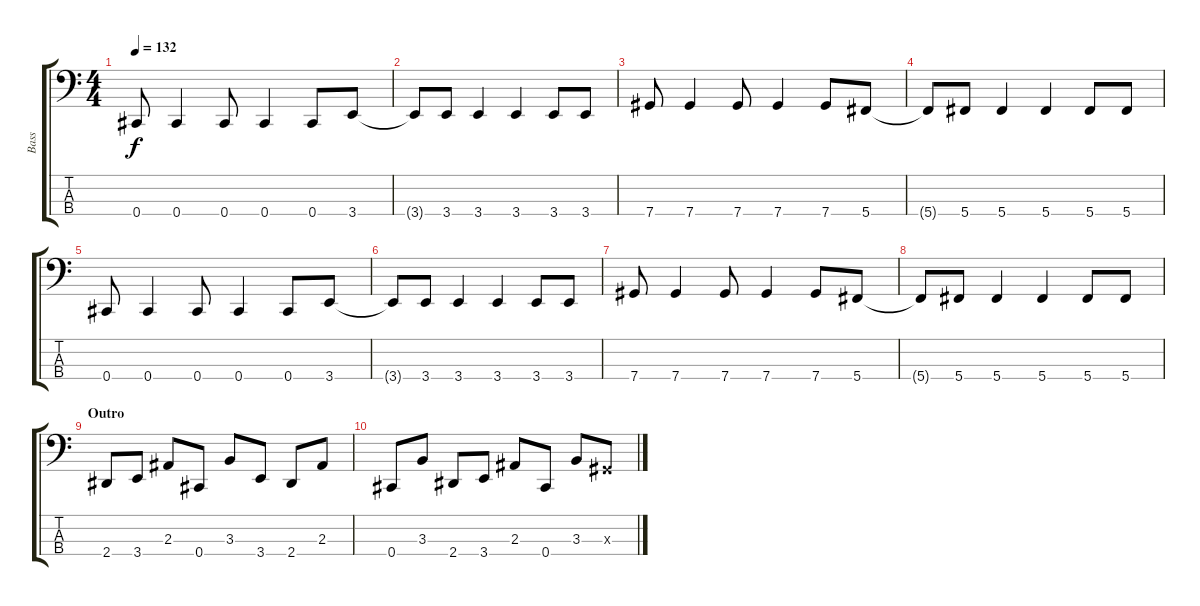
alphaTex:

\track ("Bass" "Bass") {instrument electricbassfinger}
\staff {score tabs}
\tuning (Gb2 Db2 Ab1 Db1) {hide}
\ts (4 4)
\tempo 132
\clef f4
\ks c
0.4.8{dy f} 0.4.4 0.4.8 0.4.4 0.4.8 3.4.8 |
3.4{t}.8 3.4.8 3.4.4 3.4.4 3.4.8 3.4.8 |
7.4.8 7.4.4 7.4.8 7.4.4 7.4.8 5.4.8 |
5.4{t}.8 5.4.8 5.4.4 5.4.4 5.4.8 5.4.8 |
0.4.8 0.4.4 0.4.8 0.4.4 0.4.8 3.4.8 |
3.4{t}.8 3.4.8 3.4.4 3.4.4 3.4.8 3.4.8 |
7.4.8 7.4.4 7.4.8 7.4.4 7.4.8 5.4.8 |
5.4{t}.8 5.4.8 5.4.4 5.4.4 5.4.8 5.4.8 |
\section ("" "Outro")
2.4.8 3.4.8 2.3.8 0.4.8 3.3.8 3.4.8 2.4.8 2.3.8 |
0.4.8 3.3.8 2.4.8 3.4.8 2.3.8 0.4.8 3.3.8 0.3{x}.8
